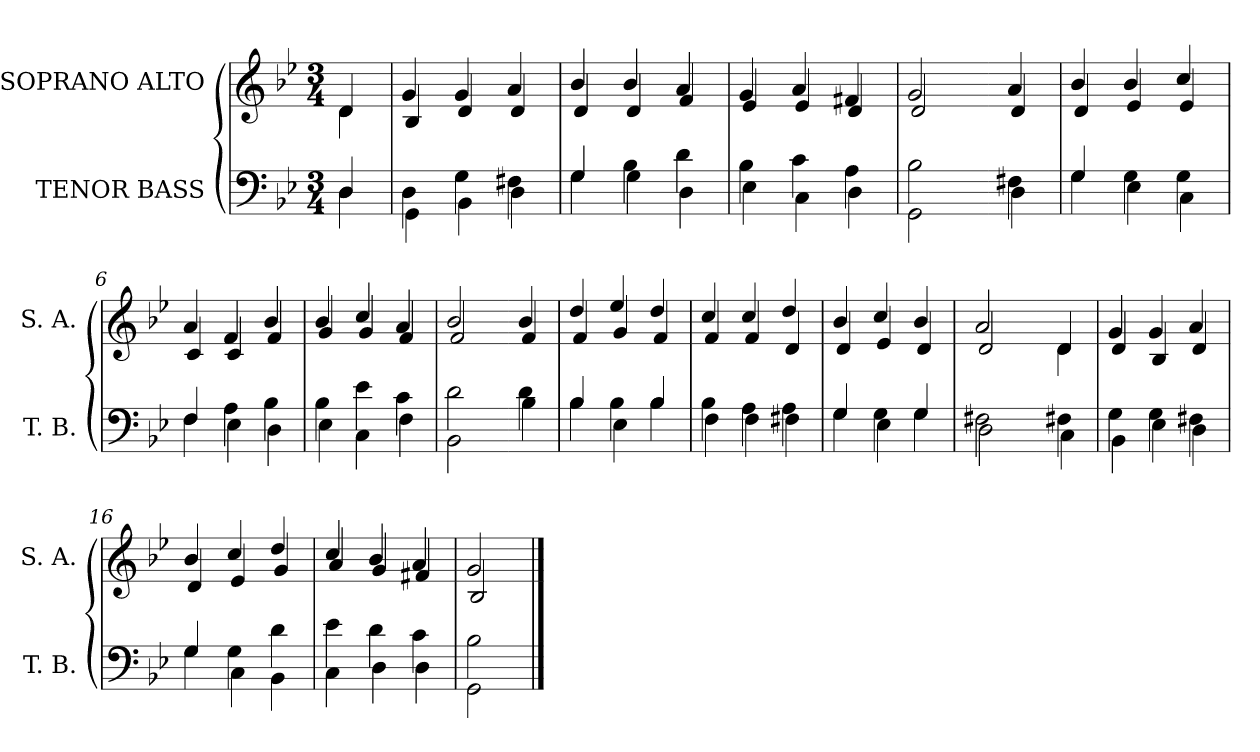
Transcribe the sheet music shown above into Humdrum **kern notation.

**kern	**kern
*part2	*part1
*staff2	*staff1
*I"TENOR BASS	*I"SOPRANO ALTO
*I'T. B.	*I'S. A.
!!LO:PB:g=z
*clefF4	*clefG2
*k[b-e-]	*k[b-e-]
*B-:	*B-:
*M3/4	*M3/4
=	=
*^	*^
4Di/	4Di\	4di/	4di\
=	=	=	=
4Di\	4GGi\	4gi/	4B-i/
4Gi\	4BB-i\	4gi/	4di/
4F#Xi\	4Di\	4ai/	4di/
=1	=1	=1	=1
4Gi/	4Gi\	4b-i/	4di/
4B-i\	4Gi\	4b-i/	4di/
4di\	4Di\	4ai/	4fi/
=2	=2	=2	=2
4B-i\	4E-i\	4gi/	4e-i/
4ci\	4Ci\	4ai/	4e-i/
4Ai\	4Di\	4f#Xi/	4di/
=3	=3	=3	=3
2B-i\	2GGi\	2gi/	2di/
!!LO:LB:g=z	!!
=4-	=4-	=4-	=4-
4F#Xi\	4Di\	4ai/	4di/
=5	=5	=5	=5
4Gi/	4Gi\	4b-i/	4di/
4Gi\	4E-i\	4b-i/	4e-i/
4Gi\	4Ci\	4cci/	4e-i/
=6	=6	=6	=6
4Fi/	4Fi\	4ai/	4ci/
4Ai\	4E-i\	4fi/	4ci/
4B-i\	4Di\	4b-i/	4fi/
=7	=7	=7	=7
4B-i\	4E-i\	4b-i/	4gi/
4e-i\	4Ci\	4cci/	4gi/
4ci\	4Fi\	4ai/	4fi/
=8	=8	=8	=8
2di\	2BB-i\	2b-i/	2fi/
!!LO:LB:g=z	!!
=9-	=9-	=9-	=9-
4di\	4B-i\	4b-i/	4fi/
=10	=10	=10	=10
4B-i/	4B-i\	4ddi/	4fi/
4B-i\	4E-i\	4ee-i/	4gi/
4B-i/	4B-i\	4ddi/	4fi/
=11	=11	=11	=11
4B-i\	4Fi\	4cci/	4fi/
4Ai\	4Fi\	4cci/	4fi/
4Ai\	4F#Xi\	4ddi/	4di/
=12	=12	=12	=12
4Gi/	4Gi\	4b-i/	4di/
4Gi\	4E-i\	4cci/	4e-i/
4Gi/	4Gi\	4b-i/	4di/
=13	=13	=13	=13
2F#Xi\	2Di\	2ai/	2di/
!!LO:LB:g=z	!!
=14-	=14-	=14-	=14-
4F#Xi\	4Ci\	4di/	4di\
=15	=15	=15	=15
4Gi\	4BB-i\	4gi/	4di/
4Gi\	4E-i\	4gi/	4B-i/
4F#Xi\	4Di\	4ai/	4di/
=16	=16	=16	=16
4Gi/	4Gi\	4b-i/	4di/
4Gi\	4Ci\	4cci/	4e-i/
4di\	4BB-i\	4ddi/	4gi/
=17	=17	=17	=17
4e-i\	4Ci\	4cci/	4ai/
4di\	4Di\	4b-i/	4gi/
4ci\	4Di\	4ai/	4f#Xi/
=18	=18	=18	=18
2B-i\	2GGi\	2gi/	2B-i/
*v	*v	*	*
*	*v	*v
==	==
*-	*-
